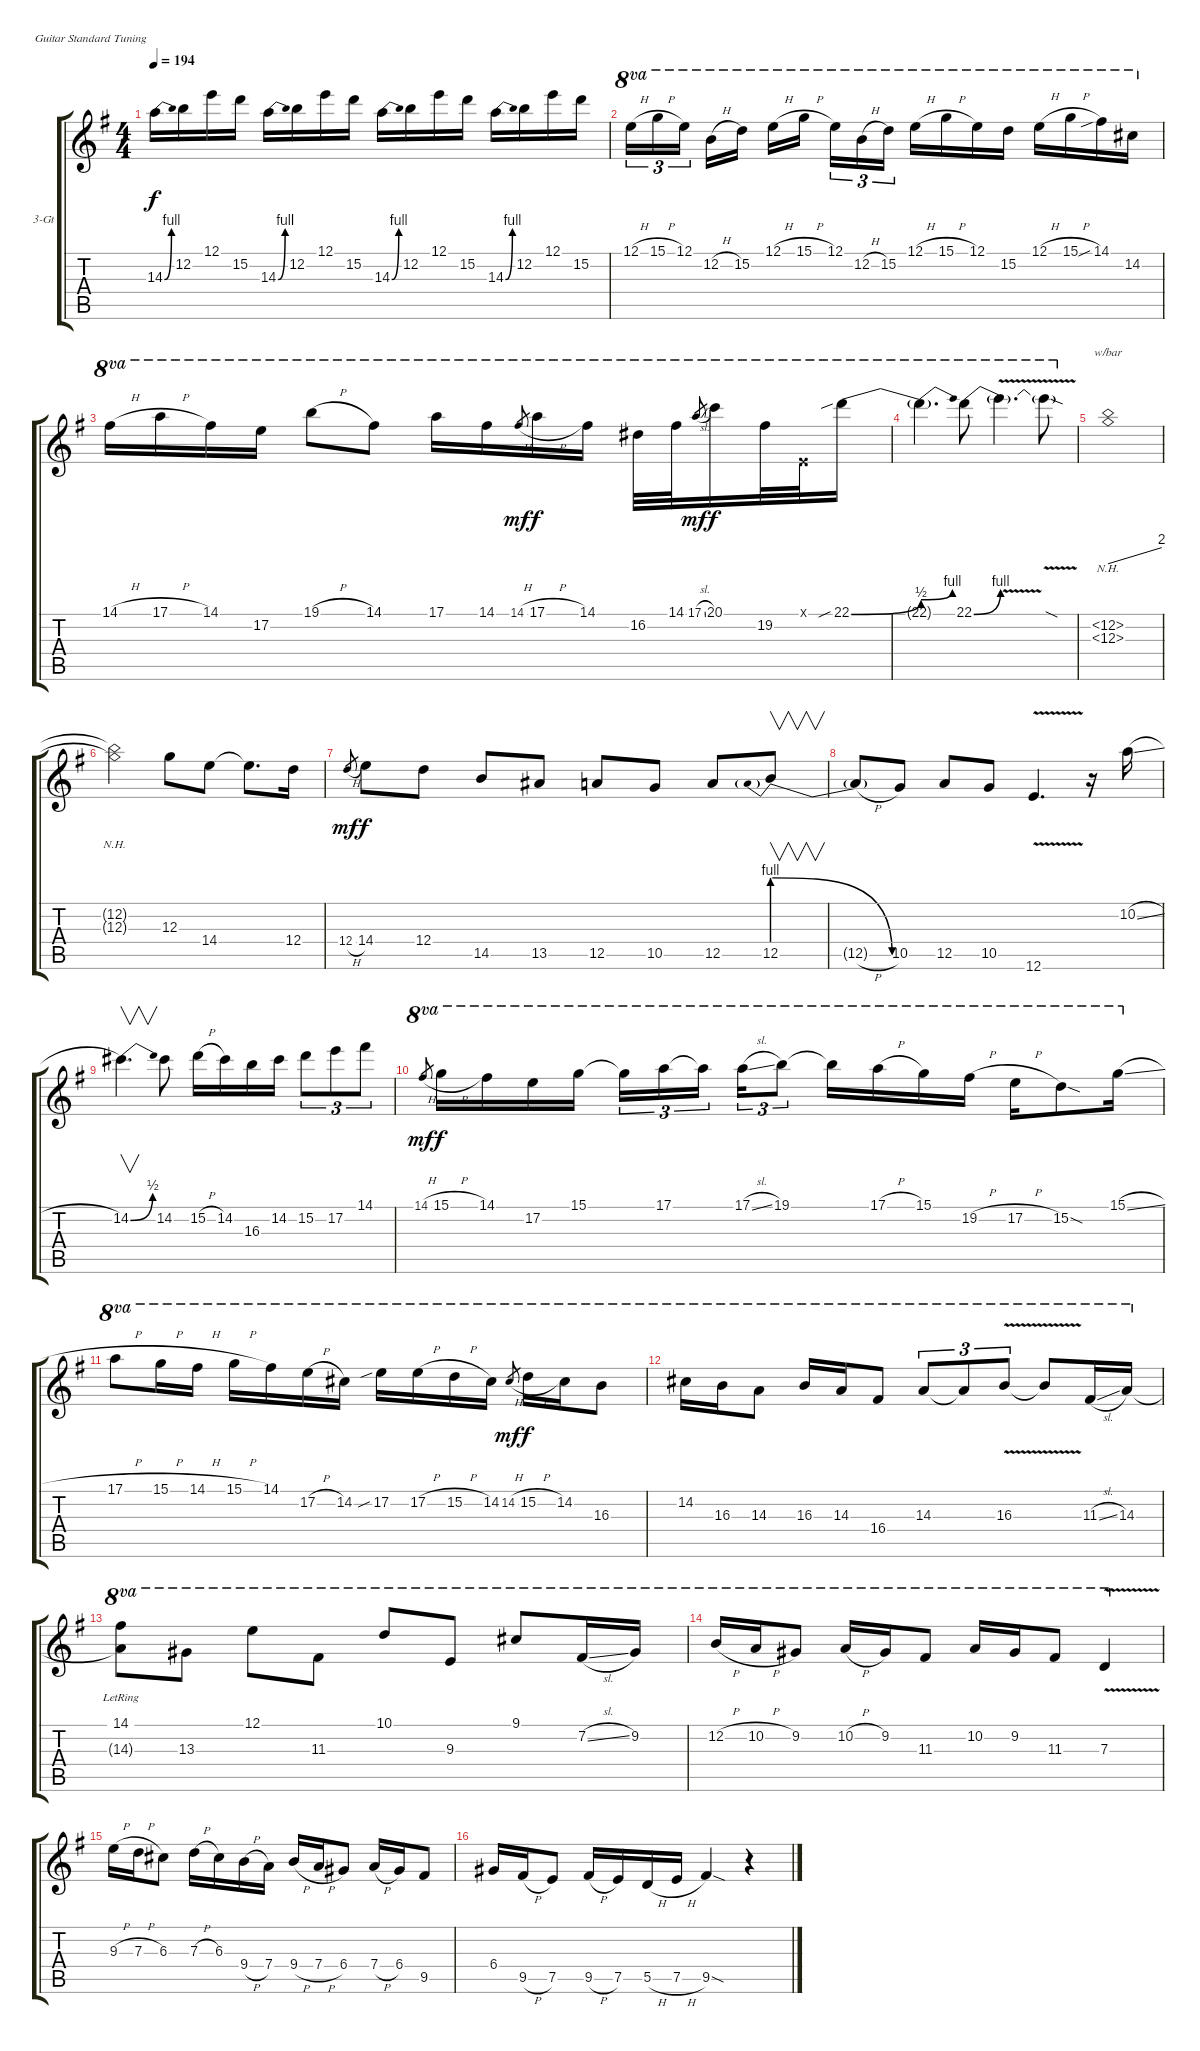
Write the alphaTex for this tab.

\bracketExtendMode groupsimilarinstruments
\firstSystemTrackNameOrientation horizontal
\otherSystemsTrackNameOrientation horizontal
\track ("3-Gt" "3-Gt") {instrument distortionguitar}
\staff {score tabs}
\tuning (E4 B3 G3 D3 A2 E2)
\ts (4 4)
\tempo 194
\clef g2
\scale
1.08575
\ks g
14.3{be (bend 0 0 60 4)}.16{dy f} 12.2.16 12.1.16 15.2.16 14.3{be (bend 0 0 60 4)}.16 12.2.16 12.1.16 15.2.16 14.3{be (bend 0 0 60 4)}.16 12.2.16 12.1.16 15.2.16 14.3{be (bend 0 0 60 4)}.16 12.2.16 12.1.16 15.2.16 |
\scale
0.91425 12.1{h}.16{tu (3 2) ot 8va} 15.1{h}.16{tu (3 2) ot 8va} 12.1.16{tu (3 2) ot 8va} 12.2{h}.16{ot 8va} 15.2.16{ot 8va} 12.1{h}.16{ot 8va} 15.1{h}.16{ot 8va} 12.1.16{tu (3 2) ot 8va} 12.2{h}.16{tu (3 2) ot 8va} 15.2.16{tu (3 2) ot 8va} 12.1{h}.16{ot 8va} 15.1{h}.16{ot 8va} 12.1.16{ot 8va} 15.2.16{ot 8va} 12.1{h}.16{ot 8va} 15.1{h}.16{ot 8va} 14.1{sib}.16{ot 8va} 14.2.16{ot 8va} |
\scale
1.05549 14.1{h}.16{ot 8va} 17.1{h}.16{ot 8va} 14.1.16{ot 8va} 17.2.16{ot 8va} 19.1{h}.8{ot 8va} 14.1.8{ot 8va} 17.1.16{ot 8va} 14.1.16{ot 8va} 14.1{h}.8{ot 8va gr dy mf} 17.1{h}.16{ot 8va dy f} 14.1.16{ot 8va} 16.2.32{ot 8va} 14.1.32{ot 8va} 17.1{sl}.8{ot 8va gr dy mf} 20.1.16{ot 8va dy f} 19.2.32{ot 8va} 0.1{x}.32{ot 8va} 22.1{be (bend 0 0 60 2) sib}.16{ot 8va} |
\scale
0.944515 22.1{be (bend 0 2 60 4) t}.4{d ot 8va} 22.1{be (bend 0 0 60 4)}.8{ot 8va} 22.1{v t}.4{d ot 8va} 22.1{sod t}.8{ot 8va} |
\scale
1.05549 (12.2{nh} 12.3{nh}).1{tbe (dive default 0 0 60 8)} |
\scale
0.944515 (12.2{nh t} 12.3{nh t}).2 12.3.8 14.4.8 14.4{t}.8{d} 12.4.16 |
\scale
1.05549 12.4{h}.8{gr dy mf} 14.4.8{dy f} 12.4.8 14.5.8 13.5.8 12.5.8 10.5.8 12.5.8 12.5{be (prebendrelease 0 4 15 0)}.8{v} |
\scale
0.944515 12.5{h t}.8 10.5.8 12.5.8 10.5.8 12.6{v}.4{d} r.16 10.2{sl}.16 |
\scale
1.05549 14.2{be (bend 0 0 60 2)}.4{v d} 14.2.8 15.2{h}.16 14.2.16 16.3.16 14.2.16 15.2.8{tu (3 2)} 17.2.8{tu (3 2)} 14.1.8{tu (3 2)} |
\scale
0.944515 14.1{h}.8{ot 8va gr dy mf} 15.1{h}.16{ot 8va dy f} 14.1.16{ot 8va} 17.2.16{ot 8va} 15.1.16{ot 8va} 15.1{t}.16{tu (3 2) ot 8va} 17.1.16{tu (3 2) ot 8va} 17.1{t}.16{tu (3 2) ot 8va} 17.1{sl}.16{tu (3 2) ot 8va} 19.1.8{tu (3 2) ot 8va} 19.1{t}.16{ot 8va} 17.1{h}.16{ot 8va} 15.1.16{ot 8va} 19.2{h}.16{ot 8va} 17.2{h}.16{ot 8va} 15.2{sod}.8{ot 8va} 15.1{sl}.16{ot 8va} |
\scale
1.05549 17.1{h}.8{ot 8va} 15.1{h}.16{ot 8va} 14.1{h}.16{ot 8va} 15.1{h}.16{ot 8va} 14.1.16{ot 8va} 17.2{h}.16{ot 8va} 14.2.16{ot 8va} 17.2{sib}.16{ot 8va} 17.2{h}.16{ot 8va} 15.2{h}.16{ot 8va} 14.2.16{ot 8va} 14.2{h}.8{ot 8va gr dy mf} 15.2{h}.16{ot 8va dy f} 14.2.16{ot 8va} 16.3.8{ot 8va} |
\scale
0.944515 14.2.16{ot 8va} 16.3.16{ot 8va} 14.3.8{ot 8va} 16.3.16{ot 8va} 14.3.16{ot 8va} 16.4.8{ot 8va} 14.3.8{tu (3 2) ot 8va} 14.3{t}.8{tu (3 2) ot 8va} 16.3{v}.8{tu (3 2) ot 8va} 16.3{v t}.8{ot 8va} 11.3{sl}.16{ot 8va} 14.3.16{ot 8va} |
\scale
1.05549 (14.1 14.3{lr t}).8{ot 8va} 13.3.8{ot 8va} 12.1.8{ot 8va} 11.3.8{ot 8va} 10.1.8{ot 8va} 9.3.8{ot 8va} 9.1.8{ot 8va} 7.2{sl}.16{ot 8va} 9.2.16{ot 8va} |
\scale
0.944515 12.2{h}.16{ot 8va} 10.2{h}.16{ot 8va} 9.2.8{ot 8va} 10.2{h}.16{ot 8va} 9.2.16{ot 8va} 11.3.8{ot 8va} 10.2.16{ot 8va} 9.2.16{ot 8va} 11.3.8{ot 8va} 7.3{v}.4{ot 8va} |
\scale
1.05549 9.3{h}.16 7.3{h}.16 6.3.8 7.3{h}.16 6.3.16 9.4{h}.16 7.4.16 9.4{h}.16 7.4{h}.16 6.4.8 7.4{h}.16 6.4.16 9.5.8 |
\scale
0.944515 6.4.16 9.5{h}.16 7.5.8 9.5{h}.16 7.5.16 5.5{h}.16 7.5{h}.16 9.5{sod}.4 r.4
